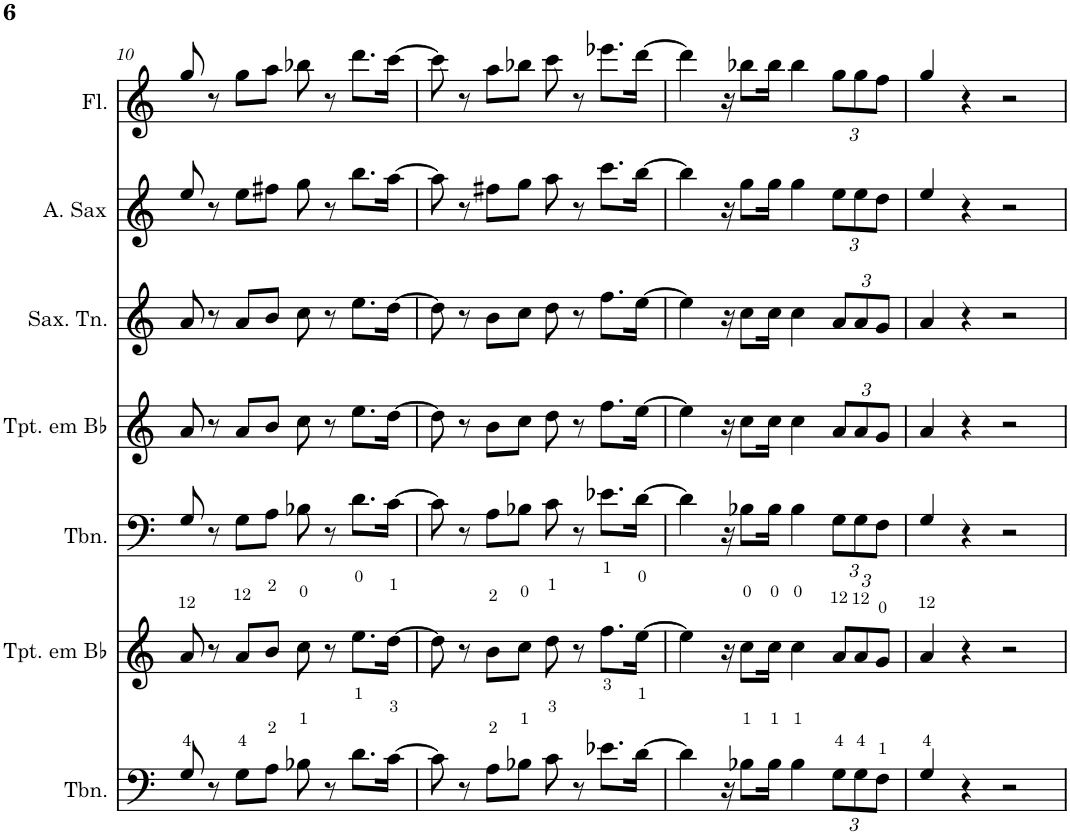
**kern	**kern	**kern	**kern	**kern	**kern	**kern
*part7	*part6	*part5	*part4	*part3	*part2	*part1
*staff7	*staff6	*staff5	*staff4	*staff3	*staff2	*staff1
*I"Trombone	*I"Trompete em Bb	*I"Trombone	*I"Trompete em Bb	*I"Saxofone Tenor	*I"Saxofone Alto	*I"Flauta Transversal
*I'Tbn.	*I'Tpt. em Bb	*I'Tbn.	*I'Tpt. em Bb	*I'Sax. Tn.	*	*I'Fl.
!!LO:PB:g=z
*clefF4	*clefG2	*clefF4	*clefG2	*clefG2	*clefG2	*clefG2
*	*Trd1c2	*	*Trd1c2	*Trd8c14	*Trd5c9	*
*k[]	*k[]	*k[]	*k[]	*k[]	*k[]	*k[]
*M4/4	*M4/4	*M4/4	*M4/4	*M4/4	*M4/4	*M4/4
=10	=10	=10	=10	=10	=10	=10
8G/	8a/	8G/	8a/	8a/	8ee/	8gg/
8r	8r	8r	8r	8r	8r	8r
8G\L	8a/L	8G\L	8a/L	8a/L	8ee\L	8gg\L
8A\J	8b/J	8A\J	8b/J	8b/J	8ff#X\J	8aa\J
8B-X\	8cc\	8B-X\	8cc\	8cc\	8gg\	8bb-X\
8r	8r	8r	8r	8r	8r	8r
8.d\L	8.ee\L	8.d\L	8.ee\L	8.ee\L	8.bb\L	8.ddd\L
[16c\Jk	[16dd\Jk	[16c\Jk	[16dd\Jk	[16dd\Jk	[16aa\Jk	[16ccc\Jk
=11	=11	=11	=11	=11	=11	=11
8c\]	8dd\]	8c\]	8dd\]	8dd\]	8aa\]	8ccc\]
8r	8r	8r	8r	8r	8r	8r
8A\L	8b\L	8A\L	8b\L	8b\L	8ff#X\L	8aa\L
8B-X\J	8cc\J	8B-X\J	8cc\J	8cc\J	8gg\J	8bb-X\J
8c\	8dd\	8c\	8dd\	8dd\	8aa\	8ccc\
8r	8r	8r	8r	8r	8r	8r
8.e-X\L	8.ff\L	8.e-X\L	8.ff\L	8.ff\L	8.ccc\L	8.eee-X\L
[16d\Jk	[16ee\Jk	[16d\Jk	[16ee\Jk	[16ee\Jk	[16bb\Jk	[16ddd\Jk
=12	=12	=12	=12	=12	=12	=12
4d\]	4ee\]	4d\]	4ee\]	4ee\]	4bb\]	4ddd\]
16r	16r	16r	16r	16r	16r	16r
8B-X\L	8cc\L	8B-X\L	8cc\L	8cc\L	8gg\L	8bb-X\L
16B-\Jk	16cc\Jk	16B-\Jk	16cc\Jk	16cc\Jk	16gg\Jk	16bb-\Jk
4B-\	4cc\	4B-\	4cc\	4cc\	4gg\	4bb-\
*Xbrackettup	*Xbrackettup	*Xbrackettup	*Xbrackettup	*Xbrackettup	*Xbrackettup	*Xbrackettup
12G\L	12a/L	12G\L	12a/L	12a/L	12ee\L	12gg\L
12G\	12a/	12G\	12a/	12a/	12ee\	12gg\
12F\J	12g/J	12F\J	12g/J	12g/J	12dd\J	12ff\J
=13	=13	=13	=13	=13	=13	=13
4G/	4a/	4G/	4a/	4a/	4ee/	4gg/
4r	4r	4r	4r	4r	4r	4r
2r	2r	2r	2r	2r	2r	2r
=	=	=	=	=	=	=
*-	*-	*-	*-	*-	*-	*-
